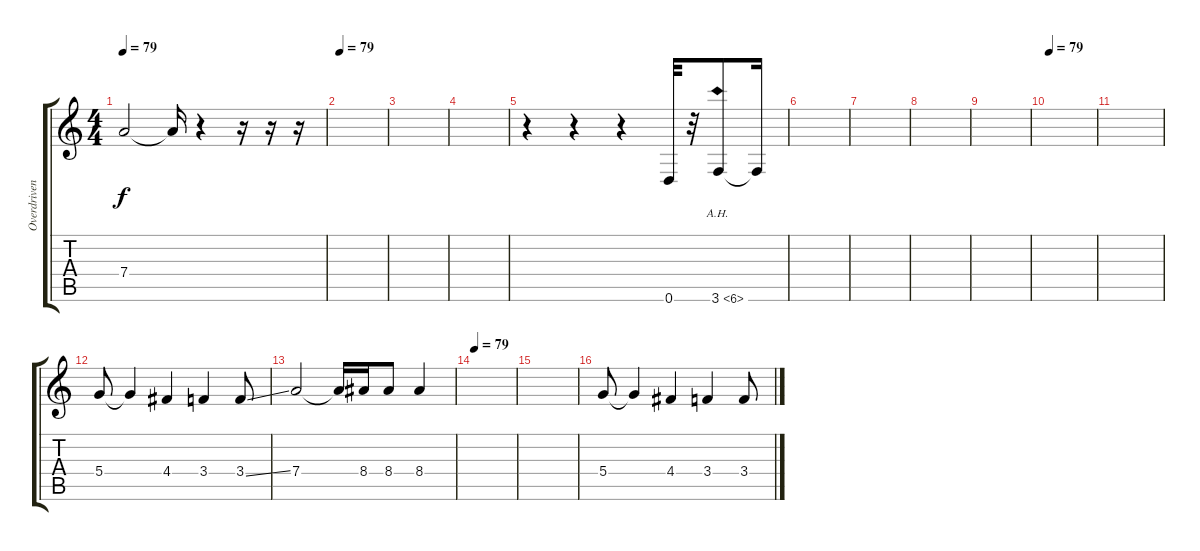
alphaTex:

\track ("Overdriven Guitar" "Overdriven") {instrument overdrivenguitar}
\staff {score tabs}
\tuning (E4 B3 G3 D3 A2 D2) {hide}
\ts (4 4)
\tempo 79
\clef g2
\ks c
7.4.2{dy f} 7.4{t}.16 r.4 r.16 r.16 r.16 |
\tempo 79
|
|
|
r.4 r.4 r.4 0.6.32 r.32 3.6{ah 3}.8 3.6{t}.16 |
|
|
|
|
\tempo 79
|
|
5.4.8 5.4{t}.4 4.4.4 3.4.4 3.4{ss}.8 |
7.4.2 7.4{t}.16 8.4.16 8.4.8 8.4.4 |
\tempo 79
|
|
5.4.8 5.4{t}.4 4.4.4 3.4.4 3.4{ss}.8
